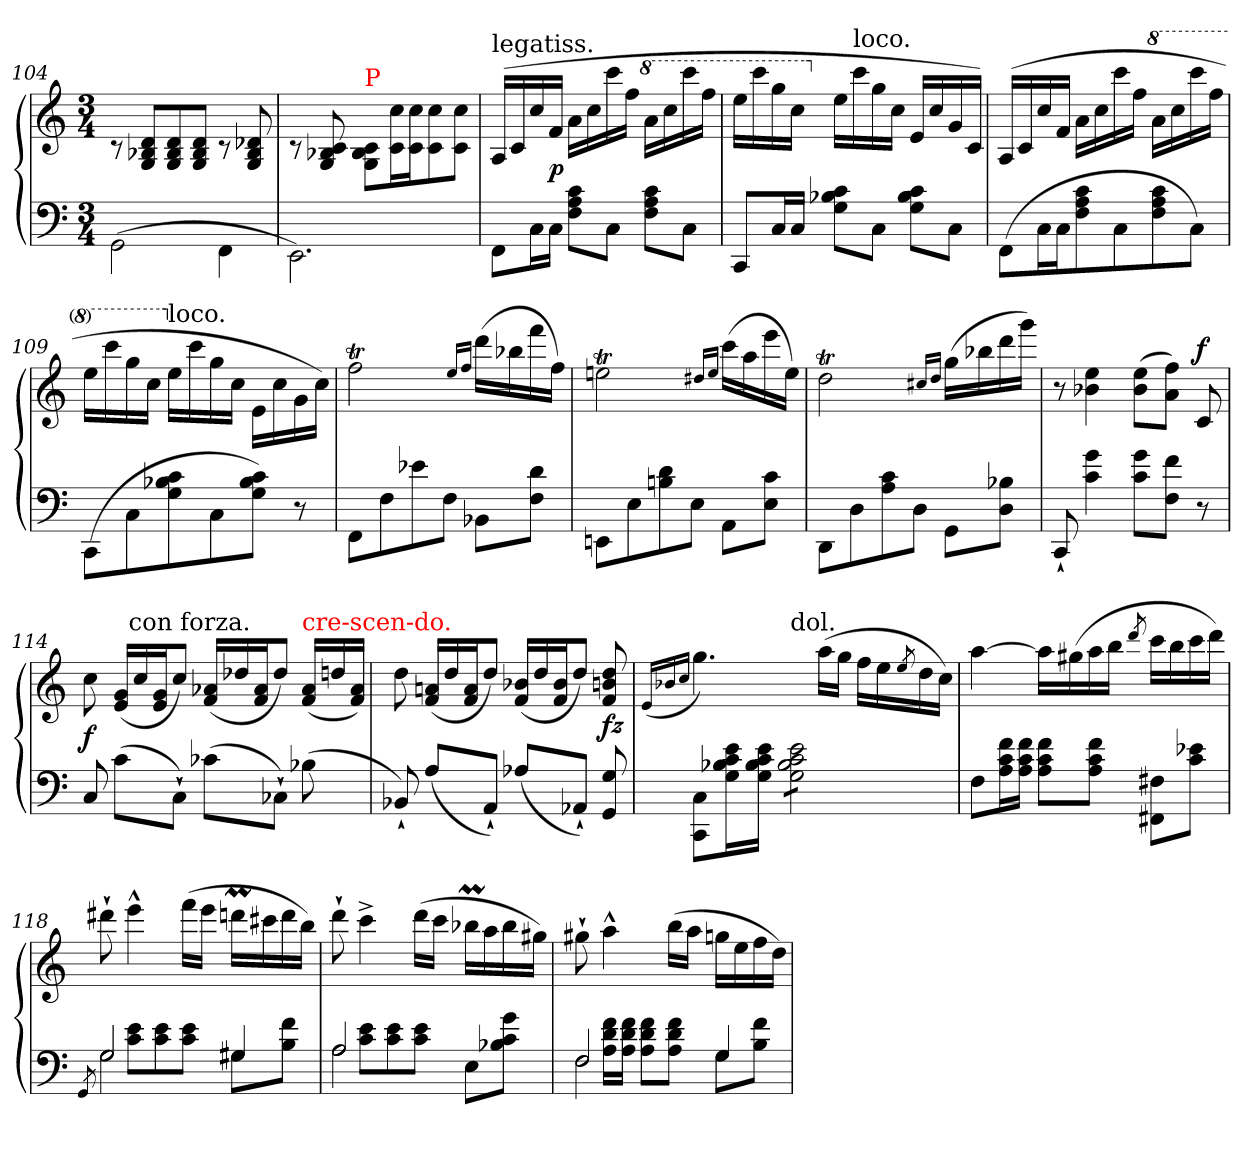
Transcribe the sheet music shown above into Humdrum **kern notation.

**kern	**kern	**dynam
*part1	*part1	*part1
*staff2	*staff1	*staff1/2
*clefF4	*clefG2	*
*k[]	*k[]	*
*C:	*C:	*
*M3/4	*M3/4	*
=104	=104	=104
(<2GG\	8rc	.
.	8d/ 8B-X/ 8G/L	.
.	8d/ 8B-/ 8G/	.
.	8d/ 8B-/ 8G/J	.
4FF\	8rc	.
.	8d-X/ 8B-/ 8G/	.
=105	=105	=105
2.EE\)	8rc	.
.	8c/ 8B-X/ 8G/	.
!	!LO:TX:a:color=red:t=P	!
.	8c/ 8B-/ 8G/L	.
.	16cc\ 16c\L	.
.	16cc\ 16c\J	.
.	8cc\ 8c\	.
.	8cc\ 8c\J	.
=106	=106	=106
!	!LO:TX:a:t=legatiss.	!
8FF\L	(>16A/LL	.
.	16c	.
16CL	16cc	.
16CJJ	16fJJ	p
8c 8A 8FL	16aLL	.
.	16cc	.
8CJ	16ccc	.
.	16ffJJ	.
*	*8va	*
8c 8A 8FL	16aaLL	.
.	16ccc	.
8CJ	16cccc	.
.	16fffJJ	.
=107	=107	=107
8CCL	16eeeLL	.
.	16cccc	.
16CL	16ggg	.
16CJJ	16cccJJ	.
*	*X8va	*
8c 8B-X 8GL	16eeLL	.
!	!LO:TX:a:t=loco.	!
.	16ccc	.
8CJ	16gg	.
.	16ccJJ	.
8c 8B- 8GL	16eLL	.
.	16cc	.
8CJ	16g	.
.	16cJJ)	.
=108	=108	=108
(>8FF\L	(>16ALL	.
.	16c	.
16CL	16cc	.
16CJ	16fJJ	.
8c 8A 8F	16aLL	.
.	16cc	.
8C	16ccc	.
.	16ffJJ	.
*	*8va	*
8c 8A 8F	16aaLL	.
.	16ccc	.
8CJ)	16cccc	.
.	16fffJJ	.
=109	=109	=109
(>8CC\L	16eeeLL	.
.	16cccc	.
8C	16ggg	.
.	16cccJJ	.
*	*X8va	*
!	!LO:TX:a:t=loco.	!
8c 8B-X 8G	16eeLL	.
.	16ccc	.
8C	16gg	.
.	16ccJJ	.
8c 8B- 8GJ)	16e\LL	.
.	16cc	.
8r	16g	.
.	16ccJJ)	.
=110	=110	=110
8FFL	2ffT	.
8F	.	.
8e-X	.	.
8FJ	.	.
.	16qqee/LL	.
.	16qqff/JJ	.
8BB-XL	(>16dddLL	.
.	16bb-X	.
8d 8FJ	16fff	.
.	16ffJJ)	.
=111	=111	=111
8EEnL	2eent	.
8E	.	.
8d 8Bn	.	.
8EJ	.	.
.	16qqdd#X/LL	.
.	16qqee/JJ	.
8AAL	(>16cccLL	.
.	16aa	.
8c 8EJ	16eee	.
.	16eeJJ)	.
=112	=112	=112
8DD\L	2ddT	.
8D	.	.
8c 8A	.	.
8DJ	.	.
.	16qqcc#X/LL	.
.	16qqdd/JJ	.
8GG\L	(>16ggLL	.
.	16bb-X	.
8B-X 8DJ	16ddd	.
.	16gggJJ)	.
=113	=113	=113
8CC`>	8r	.
4g 4c	4ee 4b-X	.
8g 8cL	(>8ee 8b-L	.
8f 8FJ	8ff 8aJ)	.
!	!	!LO:DY:a
8r	8c	f
=114	=114	=114
8C	8cc	f
*	*Xtuplet	*
(>8cL	(>24g 24eLL	.
!	!LO:TX:a:t=con forza.	!
.	24cc	.
.	24g 24eJ	.
8C`J)	8ccJ)	.
(>8c-XL	(>24a-X/ 24f/LL	.
.	24dd-X	.
.	24a- 24fJ	.
8C-X`J)	8dd-J)	.
!	!LO:TX:a:color=red:t=cre-scen-do.	!
(>8B-X	(>24a- 24fLL	.
.	24ddn	.
.	24a- 24fJJ)	.
=115	=115	=115
8BB-X`>)	8dd	.
(<8A/L	(>24an/ 24f/LL	.
.	24dd	.
.	24a 24fJ	.
8AA`J)	8ddJ)	.
(<8A-X/L	(>24b-X/ 24f/LL	.
.	24dd	.
.	24b- 24fJ	.
8AA-X`J)	8ddJ)	.
8G 8GG	8dd 8bn 8f	fz
=116	=116	=116
.	(<16qqe/LL	.
.	16qqb-X/	.
.	16qqcc/JJ	.
*	*^	*
8C 8CCL	4.gg)	4ryy	p fz
16e 16c 16B-X 16GL	.	.	.
16e 16c 16B- 16GJJ	.	.	.
!	!	!LO:TX:a:t=dol.	!
*tremolo	*	*	*
8e 8c 8B- 8GL	.	2ryy	.
8e 8c 8B- 8G	(>16aaLL	.	.
.	16ggJJ	.	.
8e 8c 8B- 8G	16ffLL	.	.
.	16ee	.	.
.	8qee/	.	.
8e 8c 8B- 8GJ	16dd	.	.
*Xtremolo	*	*	*
.	16ccJJ)	.	.
*	*v	*v	*
=117	=117	=117
8FL	[4aa	.
16f 16c 16AL	.	.
16f 16c 16AJJ	.	.
8f 8c 8AL	16aaLL]	.
.	(>16gg#X	.
8f 8c 8AJ	16aa	.
.	16bbJJ	.
.	8qddd/	.
8F#X 8FF#XL	16cccLL	.
.	16bb	.
8e-X 8cJ	16ccc	.
.	16dddJJ)	.
=118	=118	=118
*^	*	*
.	8qGG/	.	.
!	!LO:N:vis=2	!	!
2G/	8G	8ddd#X`	.
.	8e\ 8c\L	4eee^^>	.
.	8e 8c	.	.
.	8e 8cJ	(>16fffLL	.
.	.	16eeeJJ	.
4G#X/	8G#XL	16dddnMLL	.
.	.	16ccc#X	.
.	8f\ 8B\J	16ddd	.
.	.	16bbJJ)	.
=119	=119	=119	=119
!	!LO:N:vis=2	!	!
2A/	8A\	8ddd`	.
.	8e 8cL	4ccc^>	.
.	8e 8c	.	.
.	8e 8cJ	(>16dddLL	.
.	.	16cccJJ	.
4ryy	8EL	16bb-XMLL	.
.	.	16aa	.
.	8g 8c 8B-XJ	16bb-	.
.	.	16gg#XJJ)	.
=120	=120	=120	=120
!	!LO:N:vis=2	!	!
2F/	8F	8gg#X`	.
.	16f\ 16d\ 16A\LL	4aa^^	.
.	16f 16d 16AJJ	.	.
.	8f\ 8d\ 8A\L	.	.
.	8f 8d 8AJ	(>16bbLL	.
.	.	16aaJJ	.
4G/	8GL	16ggnLL	.
.	.	16ee	.
.	8f\ 8B\J	16ff	.
.	.	16ddJJ)	.
*v	*v	*	*
=	=	=
*-	*-	*-
